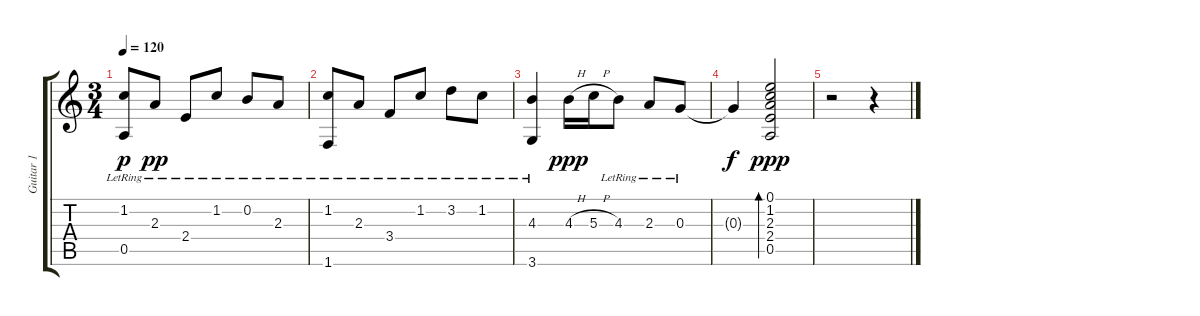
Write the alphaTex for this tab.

\track ("Guitar 1" "Guitar 1") {instrument acousticguitarnylon}
\staff {score tabs}
\tuning (E4 B3 G3 D3 A2 E2) {hide}
\ts (3 4)
\tempo 120
\clef g2
\ks c
(1.2{lr} 0.5{lr}).8{dy p} 2.3{lr}.8{dy pp} 2.4{lr}.8 1.2{lr}.8 0.2{lr}.8 2.3{lr}.8 |
(1.2{lr} 1.6{lr}).8 2.3{lr}.8 3.4{lr}.8 1.2{lr}.8 3.2{lr}.8 1.2{lr}.8 |
(4.3{lr} 3.6{lr}).4 4.3{h}.16{dy ppp} 5.3{h}.16 4.3{lr}.8 2.3{lr}.8 0.3{lr}.8 |
0.3{t}.4{dy f} (0.1 1.2 2.3 2.4 0.5).2{bd 480 dy ppp} |
r.2 r.4
